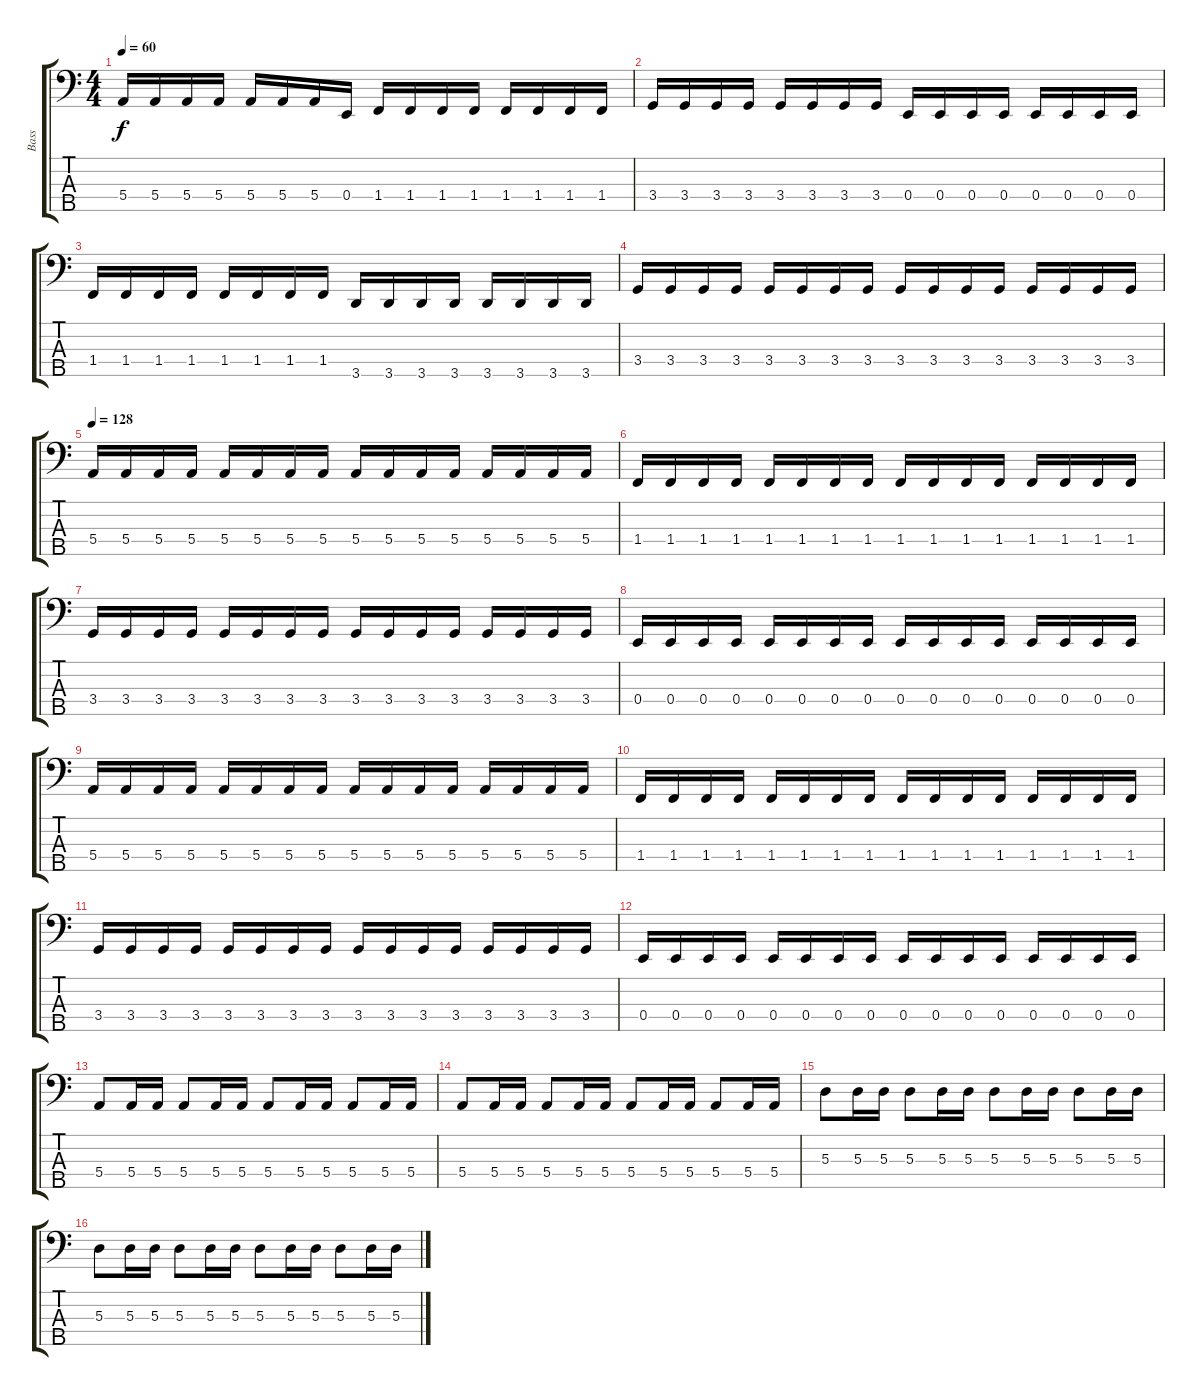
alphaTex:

\track ("Bass" "Bass") {instrument electricbassfinger}
\staff {score tabs}
\tuning (G2 D2 A1 E1 B0) {hide}
\ts (4 4)
\tempo 60
\clef f4
\ks c
5.4.16{dy f} 5.4.16 5.4.16 5.4.16 5.4.16 5.4.16 5.4.16 0.4.16 1.4.16 1.4.16 1.4.16 1.4.16 1.4.16 1.4.16 1.4.16 1.4.16 |
3.4.16 3.4.16 3.4.16 3.4.16 3.4.16 3.4.16 3.4.16 3.4.16 0.4.16 0.4.16 0.4.16 0.4.16 0.4.16 0.4.16 0.4.16 0.4.16 |
1.4.16 1.4.16 1.4.16 1.4.16 1.4.16 1.4.16 1.4.16 1.4.16 3.5.16 3.5.16 3.5.16 3.5.16 3.5.16 3.5.16 3.5.16 3.5.16 |
3.4.16 3.4.16 3.4.16 3.4.16 3.4.16 3.4.16 3.4.16 3.4.16 3.4.16 3.4.16 3.4.16 3.4.16 3.4.16 3.4.16 3.4.16 3.4.16 |
\tempo 128
5.4.16 5.4.16 5.4.16 5.4.16 5.4.16 5.4.16 5.4.16 5.4.16 5.4.16 5.4.16 5.4.16 5.4.16 5.4.16 5.4.16 5.4.16 5.4.16 |
1.4.16 1.4.16 1.4.16 1.4.16 1.4.16 1.4.16 1.4.16 1.4.16 1.4.16 1.4.16 1.4.16 1.4.16 1.4.16 1.4.16 1.4.16 1.4.16 |
3.4.16 3.4.16 3.4.16 3.4.16 3.4.16 3.4.16 3.4.16 3.4.16 3.4.16 3.4.16 3.4.16 3.4.16 3.4.16 3.4.16 3.4.16 3.4.16 |
0.4.16 0.4.16 0.4.16 0.4.16 0.4.16 0.4.16 0.4.16 0.4.16 0.4.16 0.4.16 0.4.16 0.4.16 0.4.16 0.4.16 0.4.16 0.4.16 |
5.4.16 5.4.16 5.4.16 5.4.16 5.4.16 5.4.16 5.4.16 5.4.16 5.4.16 5.4.16 5.4.16 5.4.16 5.4.16 5.4.16 5.4.16 5.4.16 |
1.4.16 1.4.16 1.4.16 1.4.16 1.4.16 1.4.16 1.4.16 1.4.16 1.4.16 1.4.16 1.4.16 1.4.16 1.4.16 1.4.16 1.4.16 1.4.16 |
3.4.16 3.4.16 3.4.16 3.4.16 3.4.16 3.4.16 3.4.16 3.4.16 3.4.16 3.4.16 3.4.16 3.4.16 3.4.16 3.4.16 3.4.16 3.4.16 |
0.4.16 0.4.16 0.4.16 0.4.16 0.4.16 0.4.16 0.4.16 0.4.16 0.4.16 0.4.16 0.4.16 0.4.16 0.4.16 0.4.16 0.4.16 0.4.16 |
5.4.8 5.4.16 5.4.16 5.4.8 5.4.16 5.4.16 5.4.8 5.4.16 5.4.16 5.4.8 5.4.16 5.4.16 |
5.4.8 5.4.16 5.4.16 5.4.8 5.4.16 5.4.16 5.4.8 5.4.16 5.4.16 5.4.8 5.4.16 5.4.16 |
5.3.8 5.3.16 5.3.16 5.3.8 5.3.16 5.3.16 5.3.8 5.3.16 5.3.16 5.3.8 5.3.16 5.3.16 |
5.3.8 5.3.16 5.3.16 5.3.8 5.3.16 5.3.16 5.3.8 5.3.16 5.3.16 5.3.8 5.3.16 5.3.16
